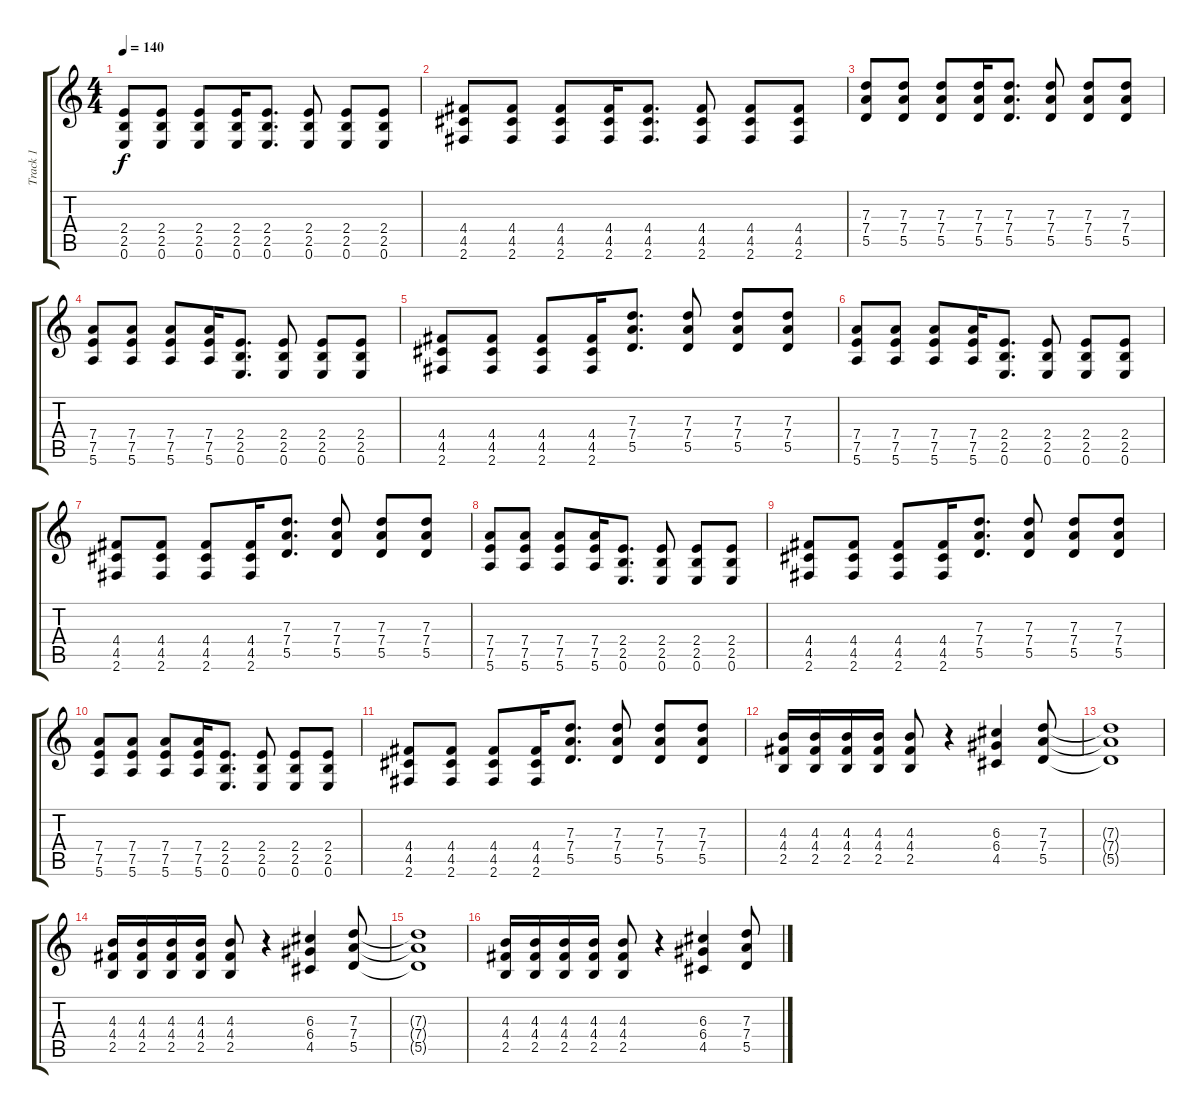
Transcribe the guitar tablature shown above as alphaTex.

\track ("Track 1" "Track 1") {instrument distortionguitar}
\staff {score tabs}
\tuning (E4 B3 G3 D3 A2 E2) {hide}
\ts (4 4)
\tempo 140
\clef g2
\ks c
(2.4 2.5 0.6).8{dy f} (2.4 2.5 0.6).8 (2.4 2.5 0.6).8 (2.4 2.5 0.6).16 (2.4 2.5 0.6).8{d} (2.4 2.5 0.6).8 (2.4 2.5 0.6).8 (2.4 2.5 0.6).8 |
(4.4 4.5 2.6).8 (4.4 4.5 2.6).8 (4.4 4.5 2.6).8 (4.4 4.5 2.6).16 (4.4 4.5 2.6).8{d} (4.4 4.5 2.6).8 (4.4 4.5 2.6).8 (4.4 4.5 2.6).8 |
(7.3 7.4 5.5).8 (7.3 7.4 5.5).8 (7.3 7.4 5.5).8 (7.3 7.4 5.5).16 (7.3 7.4 5.5).8{d} (7.3 7.4 5.5).8 (7.3 7.4 5.5).8 (7.3 7.4 5.5).8 |
(7.4 7.5 5.6).8 (7.4 7.5 5.6).8 (7.4 7.5 5.6).8 (7.4 7.5 5.6).16 (2.4 2.5 0.6).8{d} (2.4 2.5 0.6).8 (2.4 2.5 0.6).8 (2.4 2.5 0.6).8 |
(4.4 4.5 2.6).8 (4.4 4.5 2.6).8 (4.4 4.5 2.6).8 (4.4 4.5 2.6).16 (7.3 7.4 5.5).8{d} (7.3 7.4 5.5).8 (7.3 7.4 5.5).8 (7.3 7.4 5.5).8 |
(7.4 7.5 5.6).8 (7.4 7.5 5.6).8 (7.4 7.5 5.6).8 (7.4 7.5 5.6).16 (2.4 2.5 0.6).8{d} (2.4 2.5 0.6).8 (2.4 2.5 0.6).8 (2.4 2.5 0.6).8 |
(4.4 4.5 2.6).8 (4.4 4.5 2.6).8 (4.4 4.5 2.6).8 (4.4 4.5 2.6).16 (7.3 7.4 5.5).8{d} (7.3 7.4 5.5).8 (7.3 7.4 5.5).8 (7.3 7.4 5.5).8 |
(7.4 7.5 5.6).8 (7.4 7.5 5.6).8 (7.4 7.5 5.6).8 (7.4 7.5 5.6).16 (2.4 2.5 0.6).8{d} (2.4 2.5 0.6).8 (2.4 2.5 0.6).8 (2.4 2.5 0.6).8 |
(4.4 4.5 2.6).8 (4.4 4.5 2.6).8 (4.4 4.5 2.6).8 (4.4 4.5 2.6).16 (7.3 7.4 5.5).8{d} (7.3 7.4 5.5).8 (7.3 7.4 5.5).8 (7.3 7.4 5.5).8 |
(7.4 7.5 5.6).8 (7.4 7.5 5.6).8 (7.4 7.5 5.6).8 (7.4 7.5 5.6).16 (2.4 2.5 0.6).8{d} (2.4 2.5 0.6).8 (2.4 2.5 0.6).8 (2.4 2.5 0.6).8 |
(4.4 4.5 2.6).8 (4.4 4.5 2.6).8 (4.4 4.5 2.6).8 (4.4 4.5 2.6).16 (7.3 7.4 5.5).8{d} (7.3 7.4 5.5).8 (7.3 7.4 5.5).8 (7.3 7.4 5.5).8 |
(4.3 4.4 2.5).16 (4.3 4.4 2.5).16 (4.3 4.4 2.5).16 (4.3 4.4 2.5).16 (4.3 4.4 2.5).8 r.4 (6.3 6.4 4.5).4 (7.3 7.4 5.5).8 |
(7.3{t} 7.4{t} 5.5{t}).1 |
(4.3 4.4 2.5).16 (4.3 4.4 2.5).16 (4.3 4.4 2.5).16 (4.3 4.4 2.5).16 (4.3 4.4 2.5).8 r.4 (6.3 6.4 4.5).4 (7.3 7.4 5.5).8 |
(7.3{t} 7.4{t} 5.5{t}).1 |
(4.3 4.4 2.5).16 (4.3 4.4 2.5).16 (4.3 4.4 2.5).16 (4.3 4.4 2.5).16 (4.3 4.4 2.5).8 r.4 (6.3 6.4 4.5).4 (7.3 7.4 5.5).8
